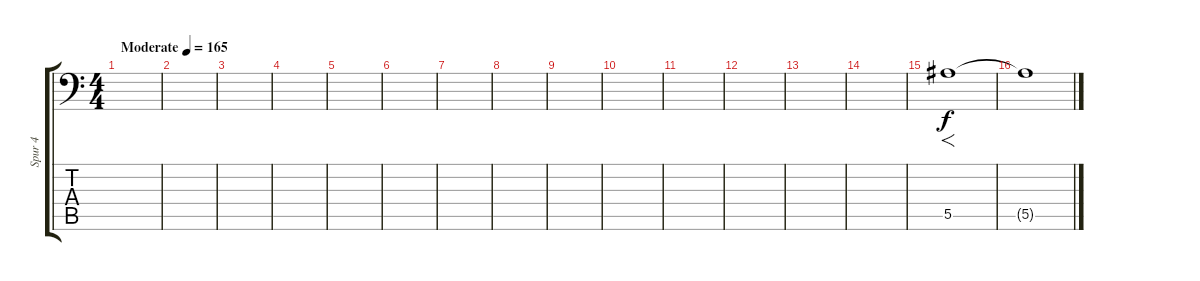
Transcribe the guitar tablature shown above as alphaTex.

\track ("Spur 4" "Spur 4") {instrument distortionguitar}
\staff {score tabs}
\tuning (C4 G3 Eb3 Bb2 F2 Bb1) {hide}
\ts (4 4)
\tempo (165 "Moderate")
\clef f4
\ks c
|
|
|
|
|
|
|
|
|
|
|
|
|
|
5.5.1{f} |
5.5{t}.1
